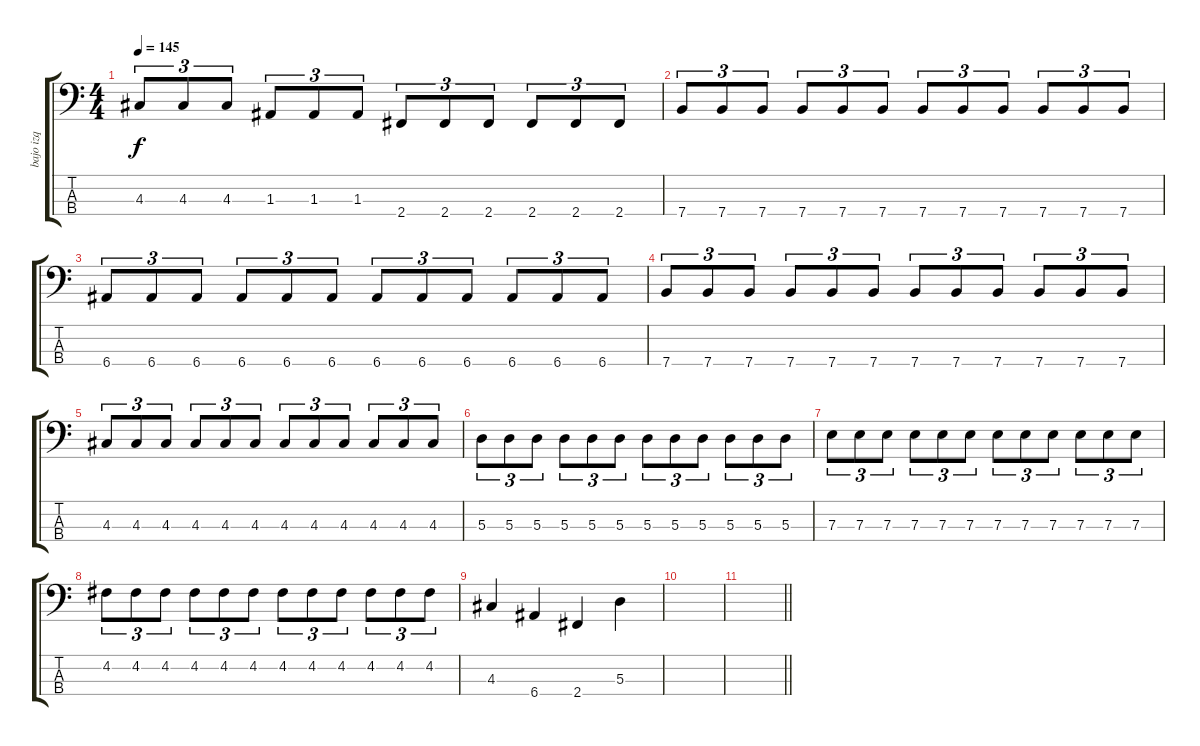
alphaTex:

\track ("bajo izq" "bajo izq") {instrument electricbasspick}
\staff {score tabs}
\tuning (G2 D2 A1 E1) {hide}
\ts (4 4)
\tempo 145
\clef f4
\ks c
4.3.8{tu (3 2) dy f} 4.3.8{tu (3 2)} 4.3.8{tu (3 2)} 1.3.8{tu (3 2)} 1.3.8{tu (3 2)} 1.3.8{tu (3 2)} 2.4.8{tu (3 2)} 2.4.8{tu (3 2)} 2.4.8{tu (3 2)} 2.4.8{tu (3 2)} 2.4.8{tu (3 2)} 2.4.8{tu (3 2)} |
7.4.8{tu (3 2)} 7.4.8{tu (3 2)} 7.4.8{tu (3 2)} 7.4.8{tu (3 2)} 7.4.8{tu (3 2)} 7.4.8{tu (3 2)} 7.4.8{tu (3 2)} 7.4.8{tu (3 2)} 7.4.8{tu (3 2)} 7.4.8{tu (3 2)} 7.4.8{tu (3 2)} 7.4.8{tu (3 2)} |
6.4.8{tu (3 2)} 6.4.8{tu (3 2)} 6.4.8{tu (3 2)} 6.4.8{tu (3 2)} 6.4.8{tu (3 2)} 6.4.8{tu (3 2)} 6.4.8{tu (3 2)} 6.4.8{tu (3 2)} 6.4.8{tu (3 2)} 6.4.8{tu (3 2)} 6.4.8{tu (3 2)} 6.4.8{tu (3 2)} |
7.4.8{tu (3 2)} 7.4.8{tu (3 2)} 7.4.8{tu (3 2)} 7.4.8{tu (3 2)} 7.4.8{tu (3 2)} 7.4.8{tu (3 2)} 7.4.8{tu (3 2)} 7.4.8{tu (3 2)} 7.4.8{tu (3 2)} 7.4.8{tu (3 2)} 7.4.8{tu (3 2)} 7.4.8{tu (3 2)} |
4.3.8{tu (3 2)} 4.3.8{tu (3 2)} 4.3.8{tu (3 2)} 4.3.8{tu (3 2)} 4.3.8{tu (3 2)} 4.3.8{tu (3 2)} 4.3.8{tu (3 2)} 4.3.8{tu (3 2)} 4.3.8{tu (3 2)} 4.3.8{tu (3 2)} 4.3.8{tu (3 2)} 4.3.8{tu (3 2)} |
5.3.8{tu (3 2)} 5.3.8{tu (3 2)} 5.3.8{tu (3 2)} 5.3.8{tu (3 2)} 5.3.8{tu (3 2)} 5.3.8{tu (3 2)} 5.3.8{tu (3 2)} 5.3.8{tu (3 2)} 5.3.8{tu (3 2)} 5.3.8{tu (3 2)} 5.3.8{tu (3 2)} 5.3.8{tu (3 2)} |
7.3.8{tu (3 2)} 7.3.8{tu (3 2)} 7.3.8{tu (3 2)} 7.3.8{tu (3 2)} 7.3.8{tu (3 2)} 7.3.8{tu (3 2)} 7.3.8{tu (3 2)} 7.3.8{tu (3 2)} 7.3.8{tu (3 2)} 7.3.8{tu (3 2)} 7.3.8{tu (3 2)} 7.3.8{tu (3 2)} |
4.2.8{tu (3 2)} 4.2.8{tu (3 2)} 4.2.8{tu (3 2)} 4.2.8{tu (3 2)} 4.2.8{tu (3 2)} 4.2.8{tu (3 2)} 4.2.8{tu (3 2)} 4.2.8{tu (3 2)} 4.2.8{tu (3 2)} 4.2.8{tu (3 2)} 4.2.8{tu (3 2)} 4.2.8{tu (3 2)} |
4.3.4 6.4.4 2.4.4 5.3.4 |
|
\barLineRight lightlight
